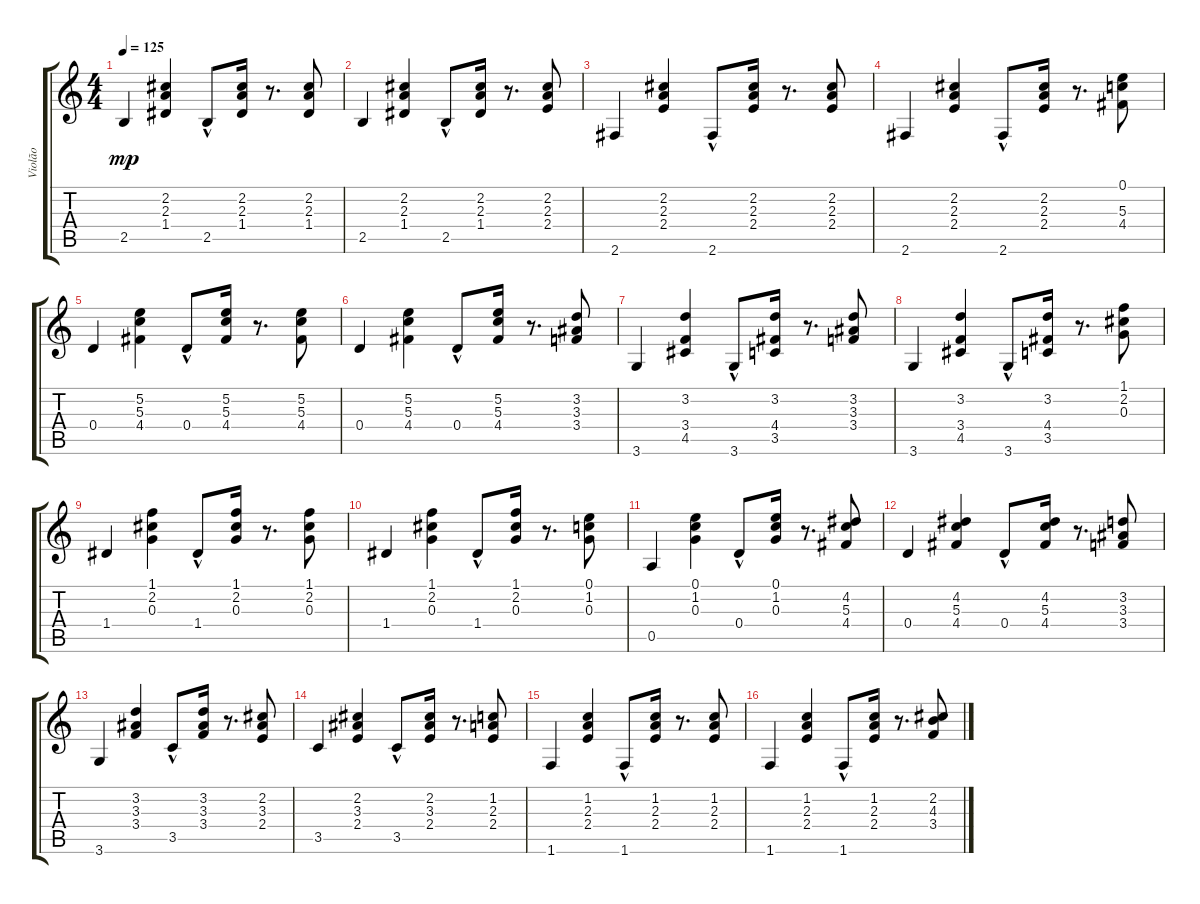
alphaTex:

\track ("Violão" "Violão") {instrument acousticguitarnylon}
\staff {score tabs}
\tuning (E4 B3 G3 D3 A2 E2) {hide}
\ts (4 4)
\tempo 125
\clef g2
\ks c
2.5.4{dy mp} (2.2 2.3 1.4).4 2.5{hac}.8 (2.2 2.3 1.4).16 r.8{d} (2.2 2.3 1.4).8 |
2.5.4 (2.2 2.3 1.4).4 2.5{hac}.8 (2.2 2.3 1.4).16 r.8{d} (2.2 2.3 2.4).8 |
2.6.4 (2.2 2.3 2.4).4 2.6{hac}.8 (2.2 2.3 2.4).16 r.8{d} (2.2 2.3 2.4).8 |
2.6.4 (2.2 2.3 2.4).4 2.6{hac}.8 (2.2 2.3 2.4).16 r.8{d} (0.1 5.3 4.4).8 |
0.4.4 (5.2 5.3 4.4).4 0.4{hac}.8 (5.2 5.3 4.4).16 r.8{d} (5.2 5.3 4.4).8 |
0.4.4 (5.2 5.3 4.4).4 0.4{hac}.8 (5.2 5.3 4.4).16 r.8{d} (3.2 3.3 3.4).8 |
3.6.4 (3.2 3.4 4.5).4 3.6{hac}.8 (3.2 4.4 3.5).16 r.8{d} (3.2 3.3 3.4).8 |
3.6.4 (3.2 3.4 4.5).4 3.6{hac}.8 (3.2 4.4 3.5).16 r.8{d} (1.1 2.2 0.3).8 |
1.4.4 (1.1 2.2 0.3).4 1.4{hac}.8 (1.1 2.2 0.3).16 r.8{d} (1.1 2.2 0.3).8 |
1.4.4 (1.1 2.2 0.3).4 1.4{hac}.8 (1.1 2.2 0.3).16 r.8{d} (0.1 1.2 0.3).8 |
0.5.4 (0.1 1.2 0.3).4 0.4{hac}.8 (0.1 1.2 0.3).16 r.8{d} (4.2 5.3 4.4).8 |
0.4.4 (4.2 5.3 4.4).4 0.4{hac}.8 (4.2 5.3 4.4).16 r.8{d} (3.2 3.3 3.4).8 |
3.6.4 (3.2 3.3 3.4).4 3.5{hac}.8 (3.2 3.3 3.4).16 r.8{d} (2.2 3.3 2.4).8 |
3.5.4 (2.2 3.3 2.4).4 3.5{hac}.8 (2.2 3.3 2.4).16 r.8{d} (1.2 2.3 2.4).8 |
1.6.4 (1.2 2.3 2.4).4 1.6{hac}.8 (1.2 2.3 2.4).16 r.8{d} (1.2 2.3 2.4).8 |
1.6.4 (1.2 2.3 2.4).4 1.6{hac}.8 (1.2 2.3 2.4).16 r.8{d} (2.2 4.3 3.4).8
